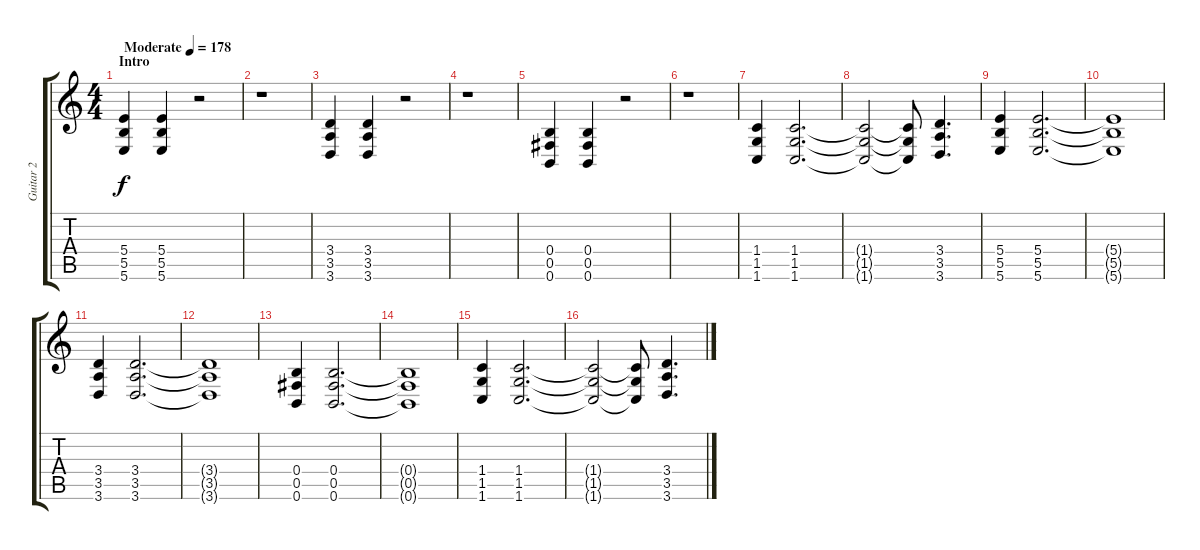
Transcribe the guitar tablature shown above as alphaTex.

\track ("Guitar 2" "Guitar 2") {instrument distortionguitar}
\staff {score tabs}
\tuning (Db4 Ab3 E3 B2 Gb2 B1) {hide}
\ts (4 4)
\section ("" "Intro")
\tempo (178 "Moderate")
\clef g2
\ks c
(5.4 5.5 5.6).4{dy f instrument distortionguitar} (5.4 5.5 5.6).4 r.2 |
r.1 |
(3.4 3.5 3.6).4 (3.4 3.5 3.6).4 r.2 |
r.1 |
(0.4 0.5 0.6).4 (0.4 0.5 0.6).4 r.2 |
r.1 |
(1.4 1.5 1.6).4 (1.4 1.5 1.6).2{d} |
(1.4{t} 1.5{t} 1.6{t}).2 (1.4{t} 1.5{t} 1.6{t}).8 (3.4 3.5 3.6).4{d} |
(5.4 5.5 5.6).4 (5.4 5.5 5.6).2{d} |
(5.4{t} 5.5{t} 5.6{t}).1 |
(3.4 3.5 3.6).4 (3.4 3.5 3.6).2{d} |
(3.4{t} 3.5{t} 3.6{t}).1 |
(0.4 0.5 0.6).4 (0.4 0.5 0.6).2{d} |
(0.4{t} 0.5{t} 0.6{t}).1 |
(1.4 1.5 1.6).4 (1.4 1.5 1.6).2{d} |
(1.4{t} 1.5{t} 1.6{t}).2 (1.4{t} 1.5{t} 1.6{t}).8 (3.4 3.5 3.6).4{d}
